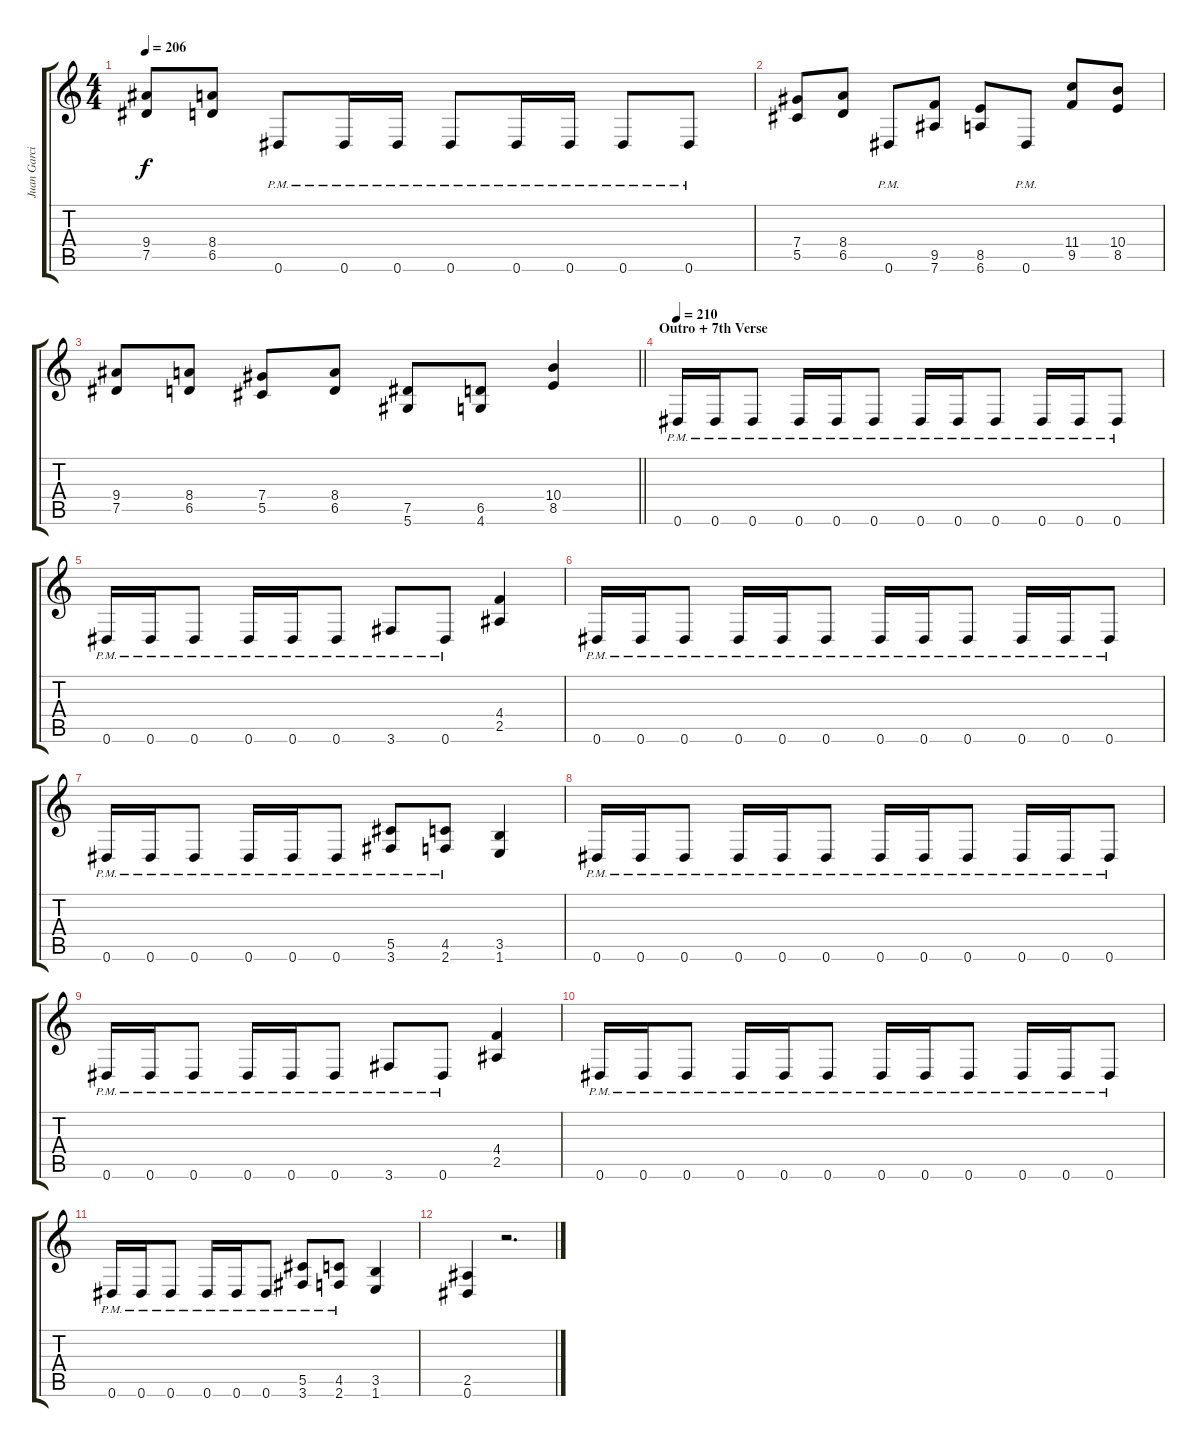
\track ("Juan Garcia" "Juan Garci") {instrument distortionguitar}
\staff {score tabs}
\tuning (Eb4 Bb3 Gb3 Db3 Ab2 Eb2) {hide}
\ts (4 4)
\tempo 206
\clef g2
\ks c
(9.4 7.5).8{dy f} (8.4 6.5).8 0.6{pm}.8 0.6{pm}.16 0.6{pm}.16 0.6{pm}.8 0.6{pm}.16 0.6{pm}.16 0.6{pm}.8 0.6{pm}.8 |
(7.4 5.5).8 (8.4 6.5).8 0.6{pm}.8 (9.5 7.6).8 (8.5 6.6).8 0.6{pm}.8 (11.4 9.5).8 (10.4 8.5).8 |
\barLineRight lightlight
(9.4 7.5).8 (8.4 6.5).8 (7.4 5.5).8 (8.4 6.5).8 (7.5 5.6).8 (6.5 4.6).8 (10.4 8.5).4 |
\section ("" "Outro + 7th Verse")
\tempo 210
0.6{pm}.16 0.6{pm}.16 0.6{pm}.8 0.6{pm}.16 0.6{pm}.16 0.6{pm}.8 0.6{pm}.16 0.6{pm}.16 0.6{pm}.8 0.6{pm}.16 0.6{pm}.16 0.6{pm}.8 |
0.6{pm}.16 0.6{pm}.16 0.6{pm}.8 0.6{pm}.16 0.6{pm}.16 0.6{pm}.8 3.6{pm}.8 0.6{pm}.8 (4.4 2.5).4 |
0.6{pm}.16 0.6{pm}.16 0.6{pm}.8 0.6{pm}.16 0.6{pm}.16 0.6{pm}.8 0.6{pm}.16 0.6{pm}.16 0.6{pm}.8 0.6{pm}.16 0.6{pm}.16 0.6{pm}.8 |
0.6{pm}.16 0.6{pm}.16 0.6{pm}.8 0.6{pm}.16 0.6{pm}.16 0.6{pm}.8 (5.5{pm} 3.6{pm}).8 (4.5{pm} 2.6{pm}).8 (3.5 1.6).4 |
0.6{pm}.16 0.6{pm}.16 0.6{pm}.8 0.6{pm}.16 0.6{pm}.16 0.6{pm}.8 0.6{pm}.16 0.6{pm}.16 0.6{pm}.8 0.6{pm}.16 0.6{pm}.16 0.6{pm}.8 |
0.6{pm}.16 0.6{pm}.16 0.6{pm}.8 0.6{pm}.16 0.6{pm}.16 0.6{pm}.8 3.6{pm}.8 0.6{pm}.8 (4.4 2.5).4 |
0.6{pm}.16 0.6{pm}.16 0.6{pm}.8 0.6{pm}.16 0.6{pm}.16 0.6{pm}.8 0.6{pm}.16 0.6{pm}.16 0.6{pm}.8 0.6{pm}.16 0.6{pm}.16 0.6{pm}.8 |
0.6{pm}.16 0.6{pm}.16 0.6{pm}.8 0.6{pm}.16 0.6{pm}.16 0.6{pm}.8 (5.5{pm} 3.6{pm}).8 (4.5{pm} 2.6{pm}).8 (3.5 1.6).4 |
(2.5 0.6).4 r.2{d}
